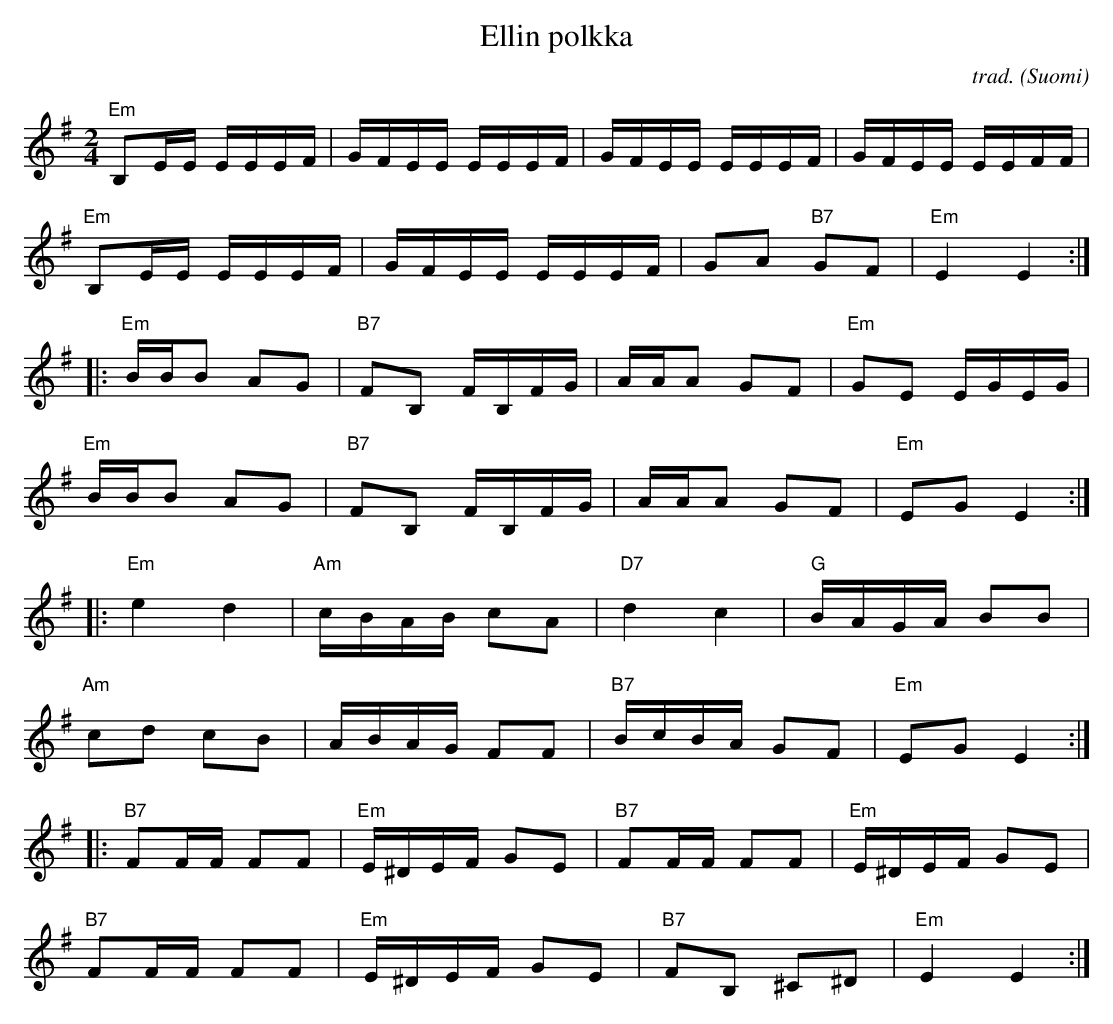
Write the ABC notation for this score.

X:1
T:Ellin polkka
C:trad.
O:Suomi
M:2/4
L:1/16
K:G
"Em" B,2EE EEEF | GFEE EEEF | GFEE EEEF | GFEE EEFF |
"Em" B,2EE EEEF | GFEE EEEF | G2A2 "B7" G2F2 | "Em" E4 E4 :|
|: "Em" BBB2 A2G2 | "B7" F2B,2 FB,FG | AAA2 G2F2 | "Em" G2E2 EGEG |
"Em" BBB2 A2G2 | "B7" F2B,2 FB,FG | AAA2 G2F2 | "Em"E2G2 E4 :|
|: "Em" e4 d4 | "Am" cBAB c2A2 | "D7"d4 c4 | "G" BAGA B2B2 |
"Am" c2d2 c2B2 | ABAG F2F2 | "B7" BcBA G2F2 | "Em"E2G2 E4 :|
|: "B7" F2FF F2F2 | "Em" E^DEF G2E2 | "B7" F2FF F2F2 | "Em" E^DEF G2E2 |
"B7" F2FF F2F2 | "Em" E^DEF G2E2 | "B7" F2B,2 ^C2^D2 | "Em" E4 E4 :|
